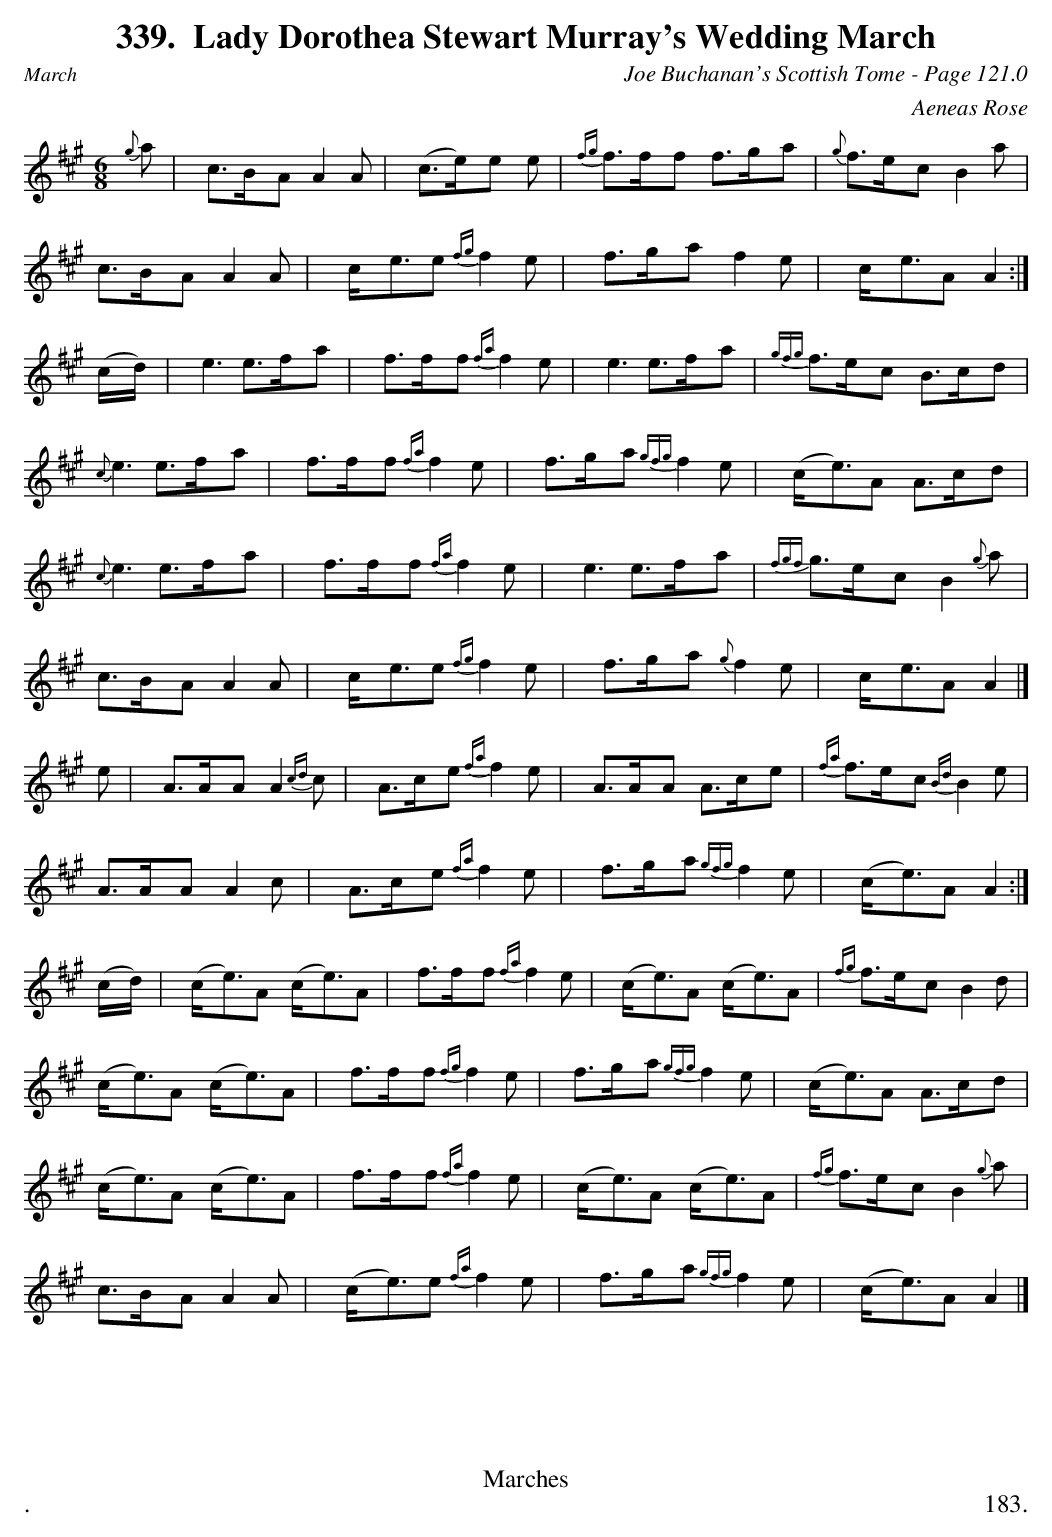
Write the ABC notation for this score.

X:1
T:Lady Dorothea Stewart Murray's Wedding March
C:Joe Buchanan's Scottish Tome - Page 121.0
C:Aeneas Rose
L:1/8
M:6/8
K:A
{g}a | c>BA A2 A | (c>e)e e | {fg}f>ff f>ga | {g}f>ec B2 a |
c>BA A2 A | c<ee {fg}f2 e | f>ga f2 e | c<eA A2 :|
(c/d/) | e3 e>fa | f>ff {fa}f2e | e3 e>fa | {gfg}f>ec B>cd |
{c}e3 e>fa | f>ff {fa}f2 e | f>ga {gfg}f2 e | (c<e)A A>cd |
{c} e3 e>fa | f>ff {fa}f2 e | e3 e>fa | {fgf}g>ec B2 {g}a |
c>BA A2 A | c<ee {fg}f2 e | f>ga {g}f2 e | c<eA A2 |]
e | A>AA A2 {cd}c | A>ce {fa}f2 e | A>AA A>ce | {fa}f>ec {Bd}B2 e |
A>AA A2 c | A>ce {fa}f2 e | f>ga {gfg}f2e | (c<e)A A2 :|
(c/d/) | (c<e)A (c<e)A | f>ff {fa}f2 e | (c<e)A (c<e)A | {fg}f>ec B2 d |
(c<e)A (c<e)A | f>ff {fg}f2 e | f>ga {gfg}f2 e | (c<e)A A>cd |
(c<e)A (c<e)A | f>ff {fa}f2 e | (c<e)A (c<e)A | {fg}f>ec B2 {g}a |
c>BA A2 A | (c<e)e {fa}f2 e | f>ga {gfg}f2 e | (c<e)A A2 |]
